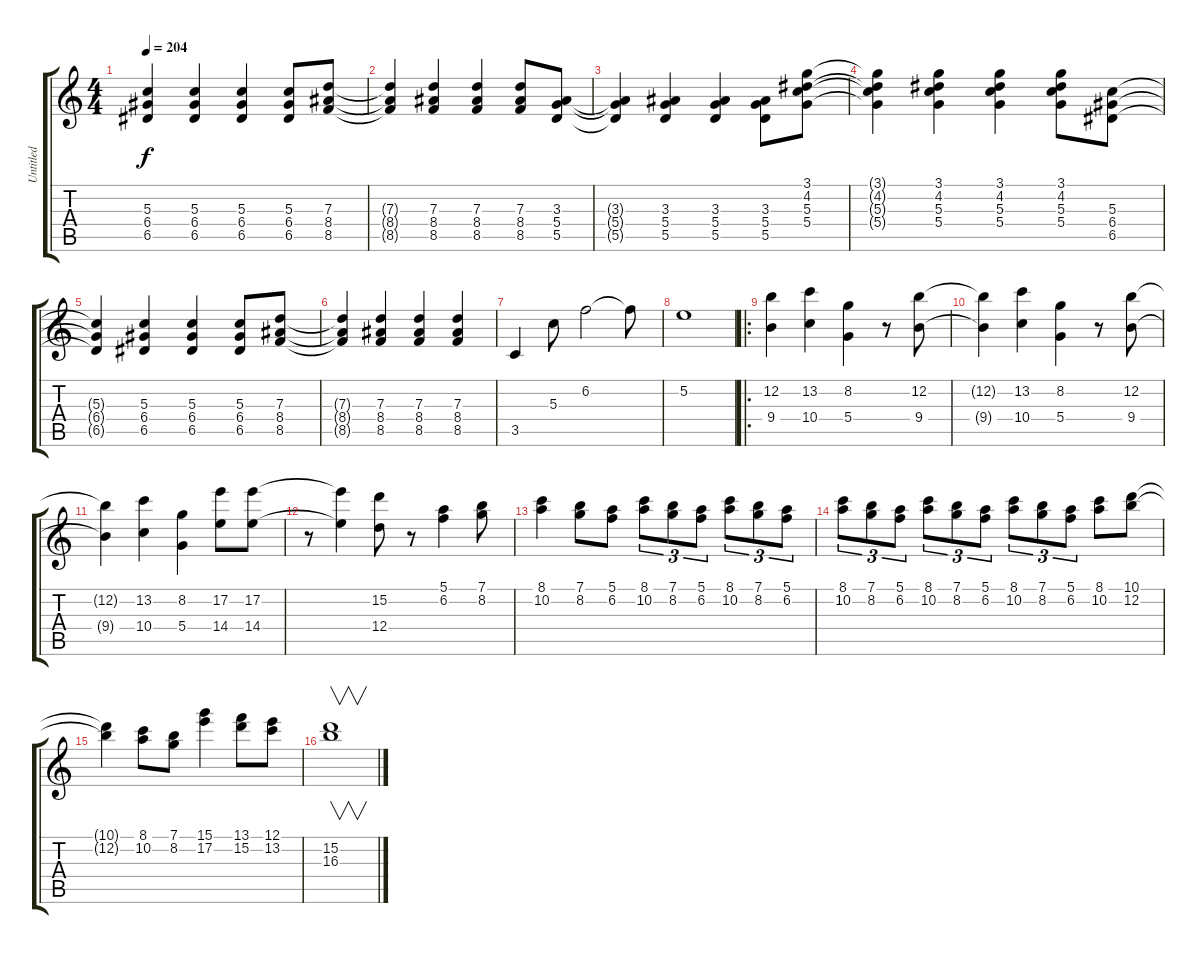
\track ("Untitled" "Untitled") {instrument overdrivenguitar}
\staff {score tabs}
\tuning (E4 B3 G3 D3 A2 E2) {hide}
\ts (4 4)
\tempo 204
\clef g2
\ks c
(5.3{t} 6.4{t} 6.5{t}).4{dy f} (5.3 6.4 6.5).4 (5.3 6.4 6.5).4 (5.3 6.4 6.5).8 (7.3 8.4 8.5).8 |
(7.3{t} 8.4{t} 8.5{t}).4 (7.3 8.4 8.5).4 (7.3 8.4 8.5).4 (7.3 8.4 8.5).8 (3.3 5.4 5.5).8 |
(3.3{t} 5.4{t} 5.5{t}).4 (3.3 5.4 5.5).4 (3.3 5.4 5.5).4 (3.3 5.4 5.5).8 (3.1 4.2 5.3 5.4).8 |
(3.1{t} 4.2{t} 5.3{t} 5.4{t}).4 (3.1 4.2 5.3 5.4).4 (3.1 4.2 5.3 5.4).4 (3.1 4.2 5.3 5.4).8 (5.3 6.4 6.5).8 |
(5.3{t} 6.4{t} 6.5{t}).4 (5.3 6.4 6.5).4 (5.3 6.4 6.5).4 (5.3 6.4 6.5).8 (7.3 8.4 8.5).8 |
(7.3{t} 8.4{t} 8.5{t}).4 (7.3 8.4 8.5).4 (7.3 8.4 8.5).4 (7.3 8.4 8.5).4 |
3.5.4 5.3.8 6.2.2 6.2{t}.8 |
5.2.1 |
\ro
(12.2 9.4).4 (13.2 10.4).4 (8.2 5.4).4 r.8 (12.2 9.4).8 |
(12.2{t} 9.4{t}).4 (13.2 10.4).4 (8.2 5.4).4 r.8 (12.2 9.4).8 |
(12.2{t} 9.4{t}).4 (13.2 10.4).4 (8.2 5.4).4 (17.2 14.4).8 (17.2 14.4).8 |
r.8 (17.2{t} 14.4{t}).4 (15.2 12.4).8 r.8 (5.1 6.2).4 (7.1 8.2).8 |
(8.1 10.2).4 (7.1 8.2).8 (5.1 6.2).8 (8.1 10.2).8{tu (3 2)} (7.1 8.2).8{tu (3 2)} (5.1 6.2).8{tu (3 2)} (8.1 10.2).8{tu (3 2)} (7.1 8.2).8{tu (3 2)} (5.1 6.2).8{tu (3 2)} |
(8.1 10.2).8{tu (3 2)} (7.1 8.2).8{tu (3 2)} (5.1 6.2).8{tu (3 2)} (8.1 10.2).8{tu (3 2)} (7.1 8.2).8{tu (3 2)} (5.1 6.2).8{tu (3 2)} (8.1 10.2).8{tu (3 2)} (7.1 8.2).8{tu (3 2)} (5.1 6.2).8{tu (3 2)} (8.1 10.2).8 (10.1 12.2).8 |
(10.1{t} 12.2{t}).4 (8.1 10.2).8 (7.1 8.2).8 (15.1 17.2).4 (13.1 15.2).8 (12.1 13.2).8 |
(15.2 16.3).1{v}
